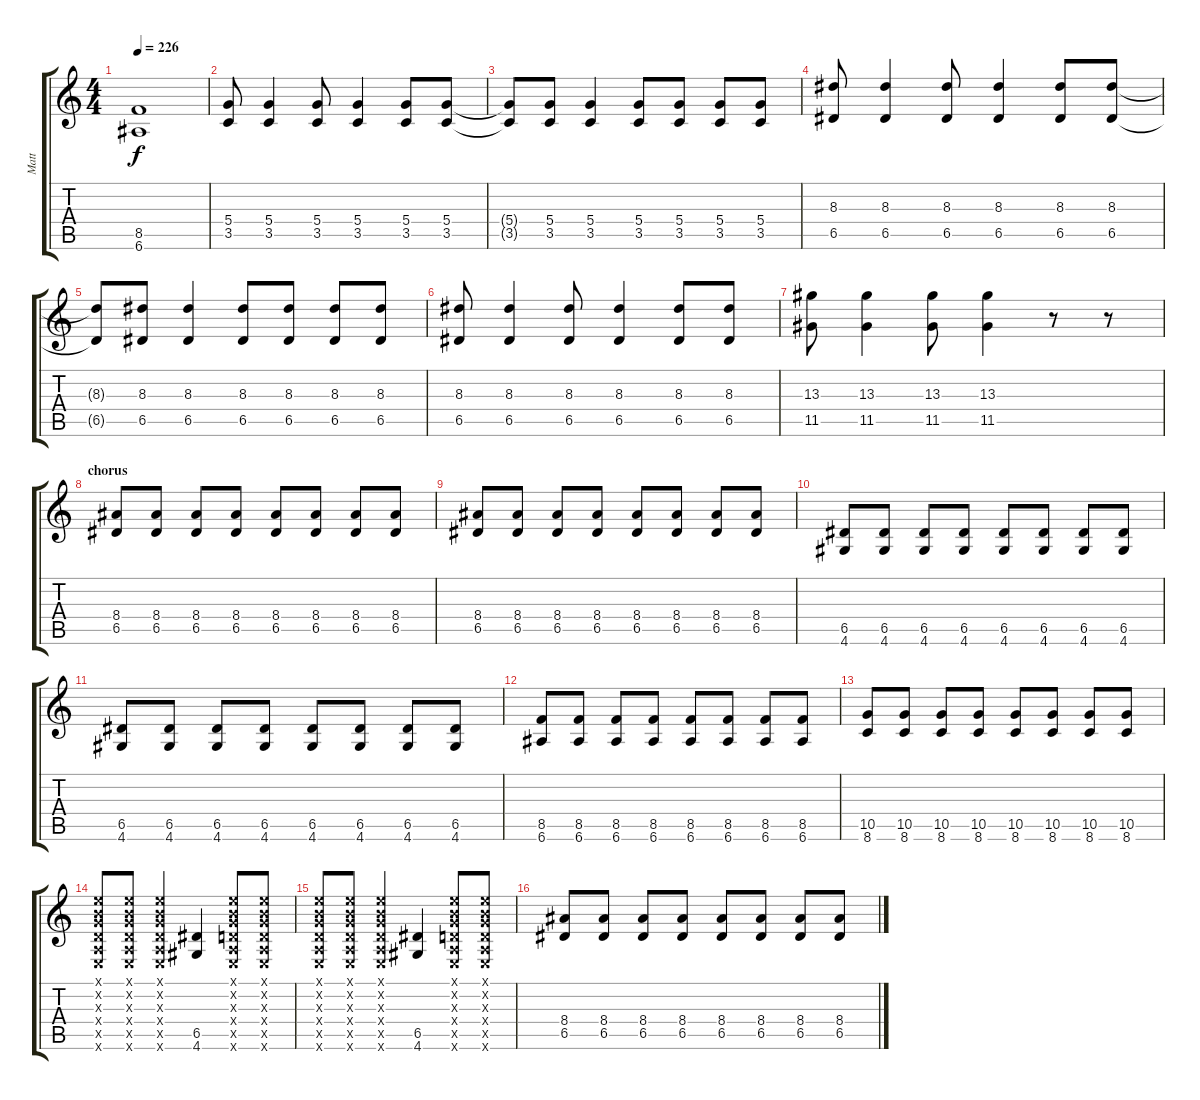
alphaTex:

\track ("Matt" "Matt") {instrument distortionguitar}
\staff {score tabs}
\tuning (E4 B3 G3 D3 A2 E2) {hide}
\ts (4 4)
\tempo 226
\clef g2
\ks c
(8.5{t} 6.6{t}).1{dy f} |
(5.4 3.5).8 (5.4 3.5).4 (5.4 3.5).8 (5.4 3.5).4 (5.4 3.5).8 (5.4 3.5).8 |
(5.4{t} 3.5{t}).8 (5.4 3.5).8 (5.4 3.5).4 (5.4 3.5).8 (5.4 3.5).8 (5.4 3.5).8 (5.4 3.5).8 |
(8.3 6.5).8 (8.3 6.5).4 (8.3 6.5).8 (8.3 6.5).4 (8.3 6.5).8 (8.3 6.5).8 |
(8.3{t} 6.5{t}).8 (8.3 6.5).8 (8.3 6.5).4 (8.3 6.5).8 (8.3 6.5).8 (8.3 6.5).8 (8.3 6.5).8 |
(8.3 6.5).8 (8.3 6.5).4 (8.3 6.5).8 (8.3 6.5).4 (8.3 6.5).8 (8.3 6.5).8 |
(13.3 11.5).8 (13.3 11.5).4 (13.3 11.5).8 (13.3 11.5).4 r.8 r.8 |
\section ("" "chorus")
(8.4 6.5).8 (8.4 6.5).8 (8.4 6.5).8 (8.4 6.5).8 (8.4 6.5).8 (8.4 6.5).8 (8.4 6.5).8 (8.4 6.5).8 |
(8.4 6.5).8 (8.4 6.5).8 (8.4 6.5).8 (8.4 6.5).8 (8.4 6.5).8 (8.4 6.5).8 (8.4 6.5).8 (8.4 6.5).8 |
(6.5 4.6).8 (6.5 4.6).8 (6.5 4.6).8 (6.5 4.6).8 (6.5 4.6).8 (6.5 4.6).8 (6.5 4.6).8 (6.5 4.6).8 |
(6.5 4.6).8 (6.5 4.6).8 (6.5 4.6).8 (6.5 4.6).8 (6.5 4.6).8 (6.5 4.6).8 (6.5 4.6).8 (6.5 4.6).8 |
(8.5 6.6).8 (8.5 6.6).8 (8.5 6.6).8 (8.5 6.6).8 (8.5 6.6).8 (8.5 6.6).8 (8.5 6.6).8 (8.5 6.6).8 |
(10.5 8.6).8 (10.5 8.6).8 (10.5 8.6).8 (10.5 8.6).8 (10.5 8.6).8 (10.5 8.6).8 (10.5 8.6).8 (10.5 8.6).8 |
(0.1{x} 0.2{x} 0.3{x} 0.4{x} 0.5{x} 0.6{x}).8 (0.1{x} 0.2{x} 0.3{x} 0.4{x} 0.5{x} 0.6{x}).8 (0.1{x} 0.2{x} 0.3{x} 0.4{x} 0.5{x} 0.6{x}).4 (6.5 4.6).4 (0.1{x} 0.2{x} 0.3{x} 0.4{x} 0.5{x} 0.6{x}).8 (0.1{x} 0.2{x} 0.3{x} 0.4{x} 0.5{x} 0.6{x}).8 |
(0.1{x} 0.2{x} 0.3{x} 0.4{x} 0.5{x} 0.6{x}).8 (0.1{x} 0.2{x} 0.3{x} 0.4{x} 0.5{x} 0.6{x}).8 (0.1{x} 0.2{x} 0.3{x} 0.4{x} 0.5{x} 0.6{x}).4 (6.5 4.6).4 (0.1{x} 0.2{x} 0.3{x} 0.4{x} 0.5{x} 0.6{x}).8 (0.1{x} 0.2{x} 0.3{x} 0.4{x} 0.5{x} 0.6{x}).8 |
(8.4 6.5).8 (8.4 6.5).8 (8.4 6.5).8 (8.4 6.5).8 (8.4 6.5).8 (8.4 6.5).8 (8.4 6.5).8 (8.4 6.5).8
